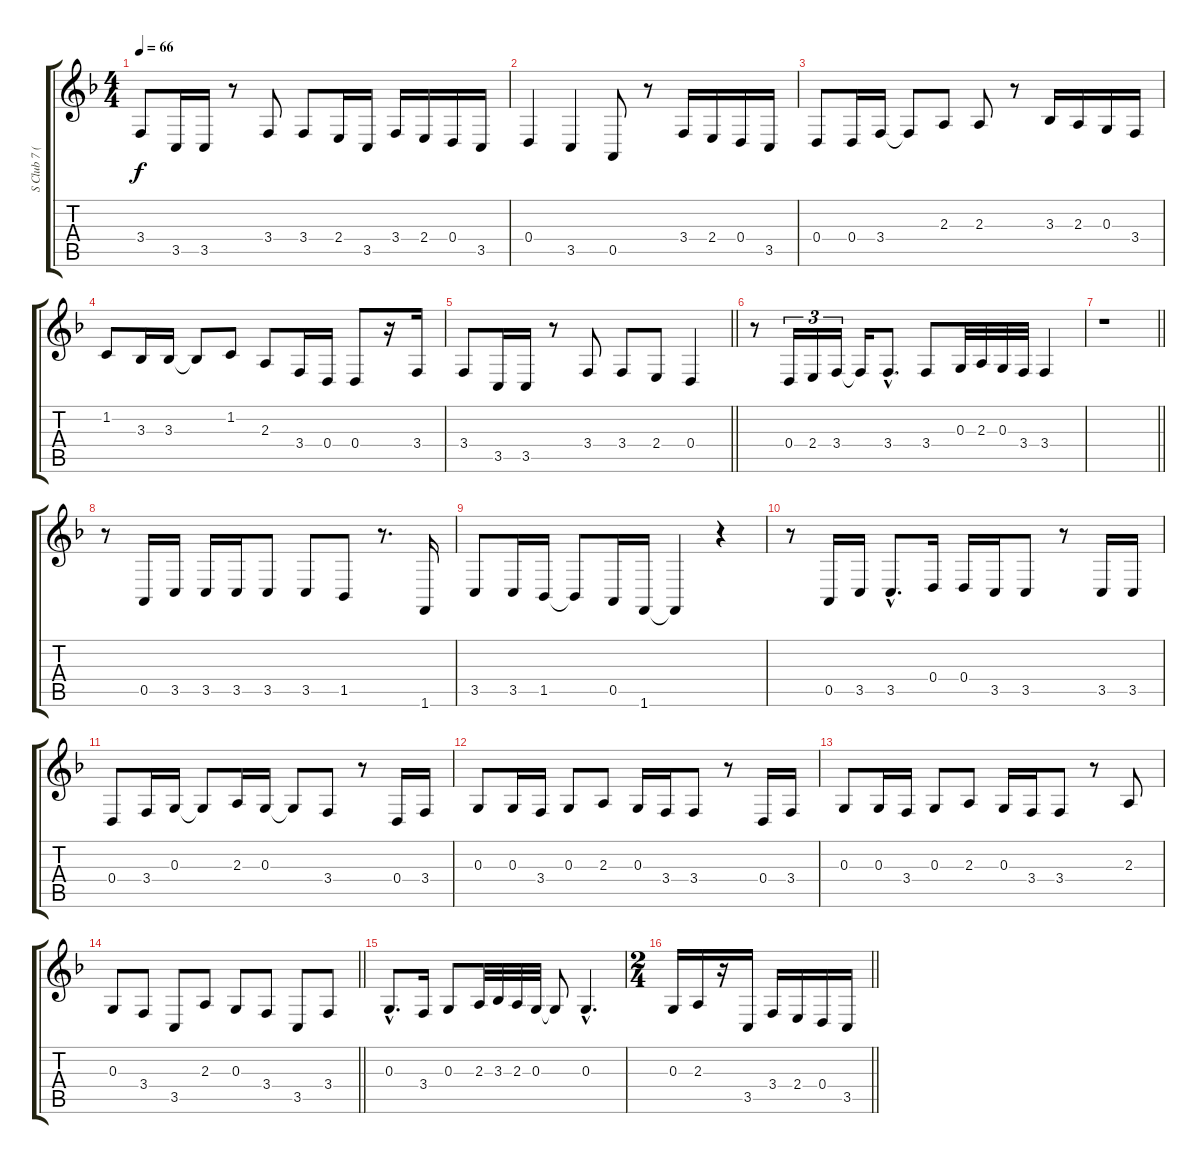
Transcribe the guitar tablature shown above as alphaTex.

\track ("S Club 7 (boy)" "S Club 7 (") {instrument panflute}
\staff {score tabs}
\tuning (E4 B3 G3 D3 A2 E2) {hide}
\ts (4 4)
\tempo 66
\clef g2
\ks f
3.4.8{dy f} 3.5.16 3.5.16 r.8 3.4.8 3.4.8 2.4.16 3.5.16 3.4.16 2.4.16 0.4.16 3.5.16 |
0.4.4 3.5.4 0.5.8 r.8 3.4.16 2.4.16 0.4.16 3.5.16 |
0.4.8 0.4.16 3.4.16 3.4{t}.8 2.3.8 2.3.8 r.8 3.3.16 2.3.16 0.3.16 3.4.16 |
1.2.8 3.3.16 3.3.16 3.3{t}.8 1.2.8 2.3.8 3.4.16 0.4.16 0.4.8 r.16 3.4.16 |
\barLineRight lightlight
3.4.8 3.5.16 3.5.16 r.8 3.4.8 3.4.8 2.4.8 0.4.4 |
r.8 0.4.16{tu (3 2)} 2.4.16{tu (3 2)} 3.4.16{tu (3 2)} 3.4{t}.16 3.4{hac}.8{d} 3.4.8 0.3.32 2.3.32 0.3.32 3.4.32 3.4.4 |
\barLineRight lightlight
r.1 |
r.8 0.5.16 3.5.16 3.5.16 3.5.16 3.5.8 3.5.8 1.5.8 r.8{d} 1.6.16 |
3.5.8 3.5.16 1.5.16 1.5{t}.8 0.5.16 1.6.16 1.6{t}.4 r.4 |
r.8 0.5.16 3.5.16 3.5{hac}.8{d} 0.4.16 0.4.16 3.5.16 3.5.8 r.8 3.5.16 3.5.16 |
0.4.8 3.4.16 0.3.16 0.3{t}.8 2.3.16 0.3.16 0.3{t}.8 3.4.8 r.8 0.4.16 3.4.16 |
0.3.8 0.3.16 3.4.16 0.3.8 2.3.8 0.3.16 3.4.16 3.4.8 r.8 0.4.16 3.4.16 |
0.3.8 0.3.16 3.4.16 0.3.8 2.3.8 0.3.16 3.4.16 3.4.8 r.8 2.3.8 |
\barLineRight lightlight
0.3.8 3.4.8 3.5.8 2.3.8 0.3.8 3.4.8 3.5.8 3.4.8 |
0.3{hac}.8{d} 3.4.16 0.3.8 2.3.32 3.3.32 2.3.32 0.3.32 0.3{t}.8 0.3{hac}.4{d} |
\ts (2 4)
\barLineRight lightlight
0.3.16 2.3.16 r.16 3.5.16 3.4.16 2.4.16 0.4.16 3.5.16
